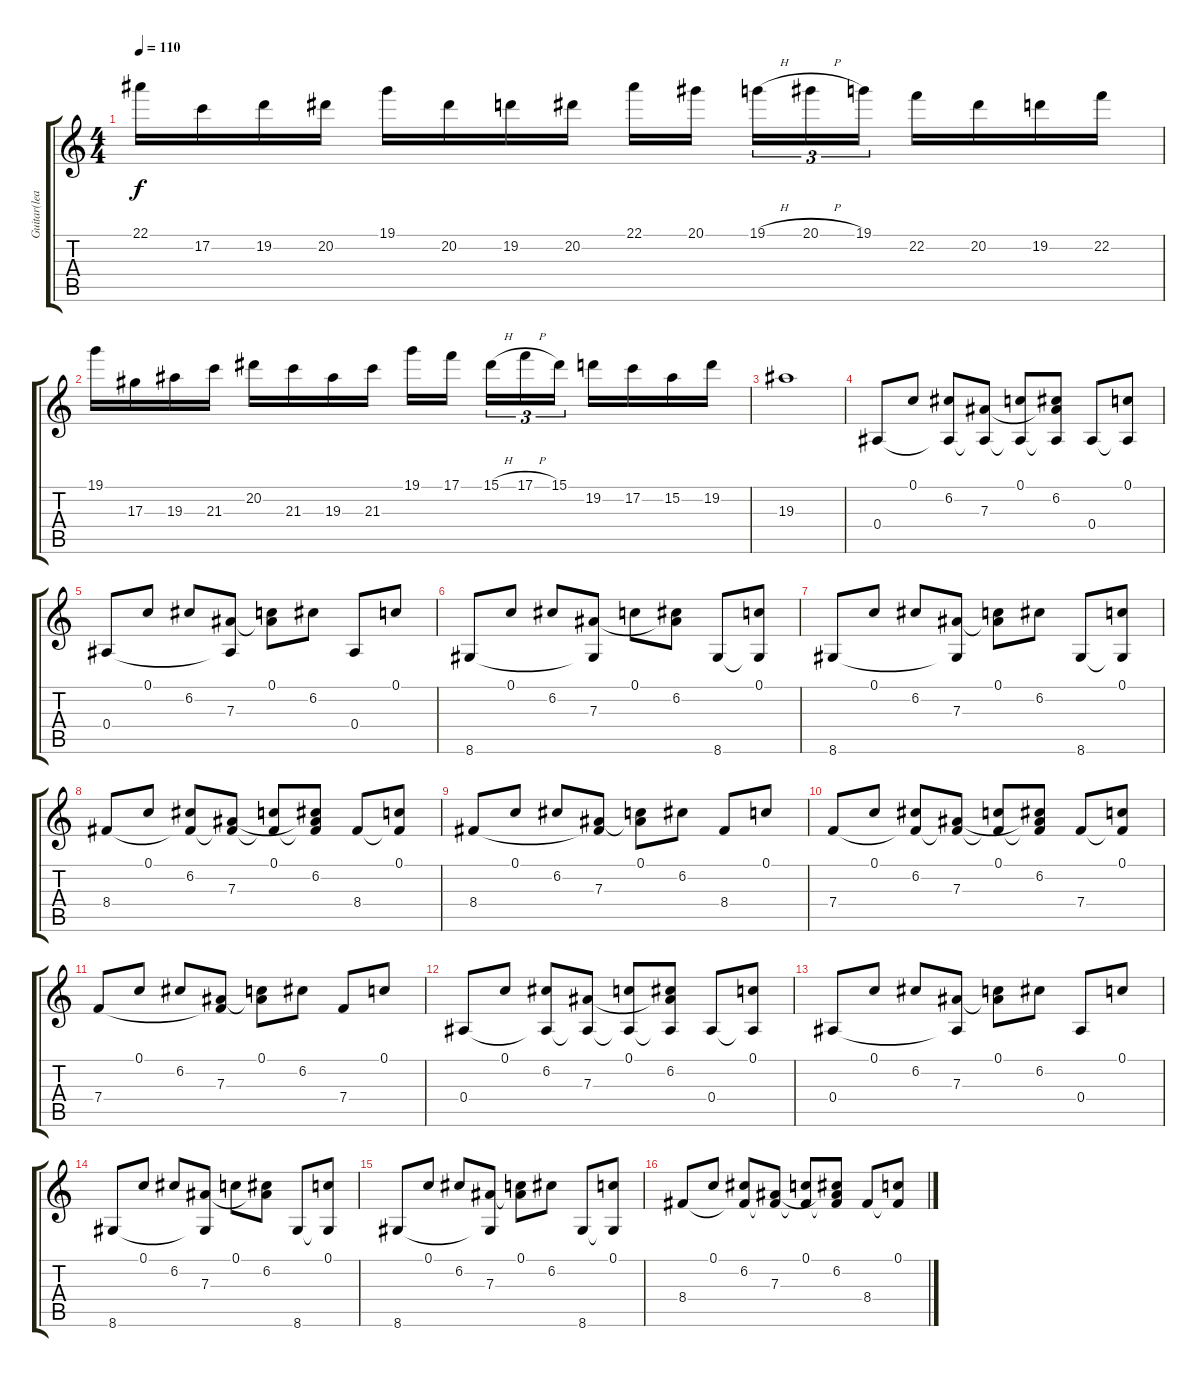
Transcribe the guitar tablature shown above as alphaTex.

\track ("Guitar(lead)" "Guitar(lea") {instrument distortionguitar}
\staff {score tabs}
\tuning (C4 G3 Eb3 Bb2 F2 C2) {hide}
\ts (4 4)
\tempo 110
\clef g2
\ks c
22.1.16{dy f} 17.2.16 19.2.16 20.2.16 19.1.16 20.2.16 19.2.16 20.2.16 22.1.16 20.1.16 19.1{h}.16{tu (3 2)} 20.1{h}.16{tu (3 2)} 19.1.16{tu (3 2)} 22.2.16 20.2.16 19.2.16 22.2.16 |
19.1.16 17.3.16 19.3.16 21.3.16 20.2.16 21.3.16 19.3.16 21.3.16 19.1.16 17.1.16 15.1{h}.16{tu (3 2)} 17.1{h}.16{tu (3 2)} 15.1.16{tu (3 2)} 19.2.16 17.2.16 15.2.16 19.2.16 |
19.3.1 |
0.4.8{instrument acousticguitarsteel} 0.1.8 (6.2 0.4{t}).8 (7.3 0.4{t}).8 (0.1 0.4{t}).8 (6.2 7.3{t} 0.4{t}).8 0.4.8 (0.1 0.4{t}).8 |
0.4.8 0.1.8 6.2.8 (7.3 0.4{t}).8 (0.1 7.3{t}).8 6.2.8 0.4.8 0.1.8 |
8.6.8 0.1.8 6.2.8 (7.3 8.6{t}).8 0.1.8 (6.2 7.3{t}).8 8.6.8 (0.1 8.6{t}).8 |
8.6.8 0.1.8 6.2.8 (7.3 8.6{t}).8 (0.1 7.3{t}).8 6.2.8 8.6.8 (0.1 8.6{t}).8 |
8.4.8 0.1.8 (6.2 8.4{t}).8 (7.3 8.4{t}).8 (0.1 8.4{t}).8 (6.2 7.3{t} 8.4{t}).8 8.4.8 (0.1 8.4{t}).8 |
8.4.8 0.1.8 6.2.8 (7.3 8.4{t}).8 (0.1 7.3{t}).8 6.2.8 8.4.8 0.1.8 |
7.4.8 0.1.8 (6.2 7.4{t}).8 (7.3 7.4{t}).8 (0.1 7.4{t}).8 (6.2 7.3{t} 7.4{t}).8 7.4.8 (0.1 7.4{t}).8 |
7.4.8 0.1.8 6.2.8 (7.3 7.4{t}).8 (0.1 7.3{t}).8 6.2.8 7.4.8 0.1.8 |
0.4.8{volume 13 instrument acousticguitarsteel} 0.1.8 (6.2 0.4{t}).8 (7.3 0.4{t}).8 (0.1 0.4{t}).8 (6.2 7.3{t} 0.4{t}).8 0.4.8 (0.1 0.4{t}).8 |
0.4.8 0.1.8 6.2.8 (7.3 0.4{t}).8 (0.1 7.3{t}).8 6.2.8 0.4.8 0.1.8 |
8.6.8 0.1.8 6.2.8 (7.3 8.6{t}).8 0.1.8 (6.2 7.3{t}).8 8.6.8 (0.1 8.6{t}).8 |
8.6.8 0.1.8 6.2.8 (7.3 8.6{t}).8 (0.1 7.3{t}).8 6.2.8 8.6.8 (0.1 8.6{t}).8 |
8.4.8 0.1.8 (6.2 8.4{t}).8 (7.3 8.4{t}).8 (0.1 8.4{t}).8 (6.2 7.3{t} 8.4{t}).8 8.4.8 (0.1 8.4{t}).8
